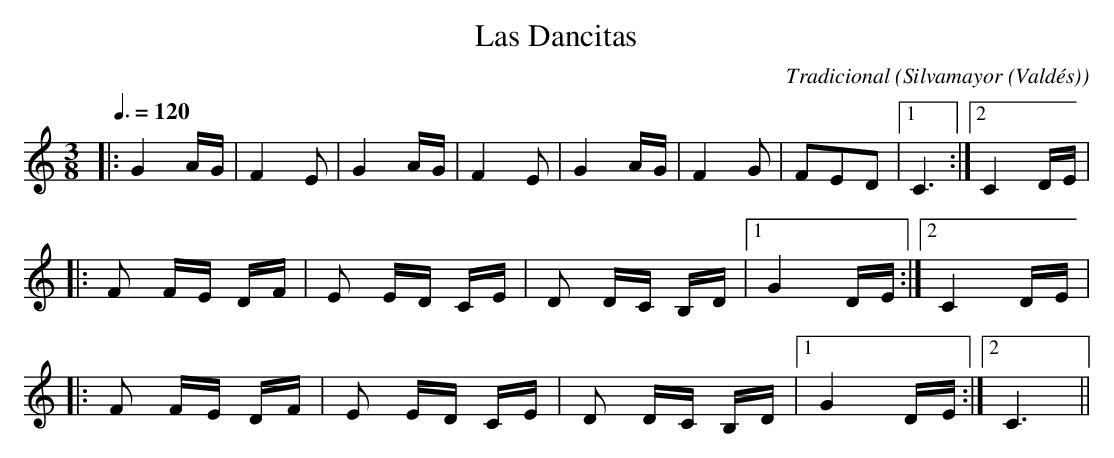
X:1
T:Las Dancitas
C:Tradicional
O:Silvamayor (Valdés)
M:3/8
L:1/8
Q:3/8=120
K:C
|: G2 A/G/|F2 E|G2 A/G/|F2 E|G2 A/G/|F2 G|FED|[1 C3 :|[2 C2 D/E/|
|: F F/E/ D/F/|E E/D/ C/E/|D D/C/ B,/D/|[1 G2 D/E/ :|[2 C2 D/E/|
|: F F/E/ D/F/|E E/D/ C/E/|D D/C/ B,/D/|[1 G2 D/E/ :|[2 C3||
